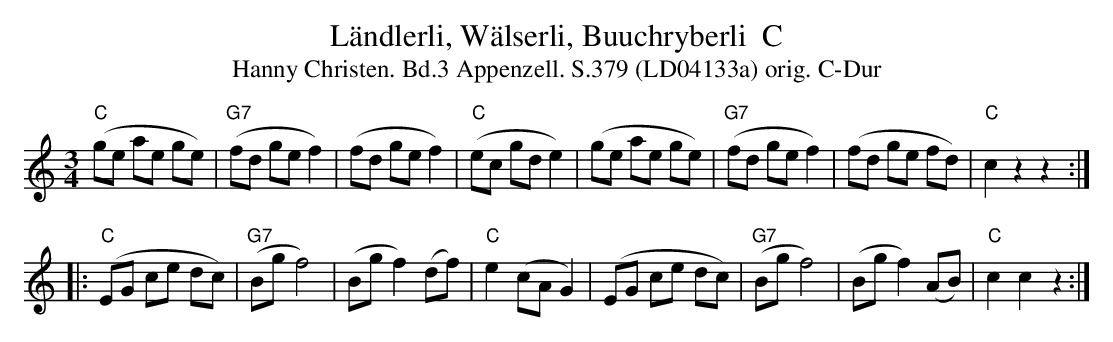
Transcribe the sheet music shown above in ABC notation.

X:1
T:Ländlerli, Wälserli, Buuchryberli  C
T:Hanny Christen. Bd.3 Appenzell. S.379 (LD04133a) orig. C-Dur
M:3/4
L:1/8
K:C
("C"ge ae ge) | ("G7"fd ge f2) | (fd ge f2) | ("C"ec gd e2) | \
   (ge ae ge) | ("G7"fd ge f2) | (fd ge fd) |  "C"c2 z2 z2 :|
|: "C"(EG ce dc) | "G7"(Bg f4) | (Bg f2) (df) | "C"e2 (cA G2) | \
      (EG ce dc) | "G7"(Bg f4) | (Bg f2) (AB) | "C"c2 c2 z2 :|
